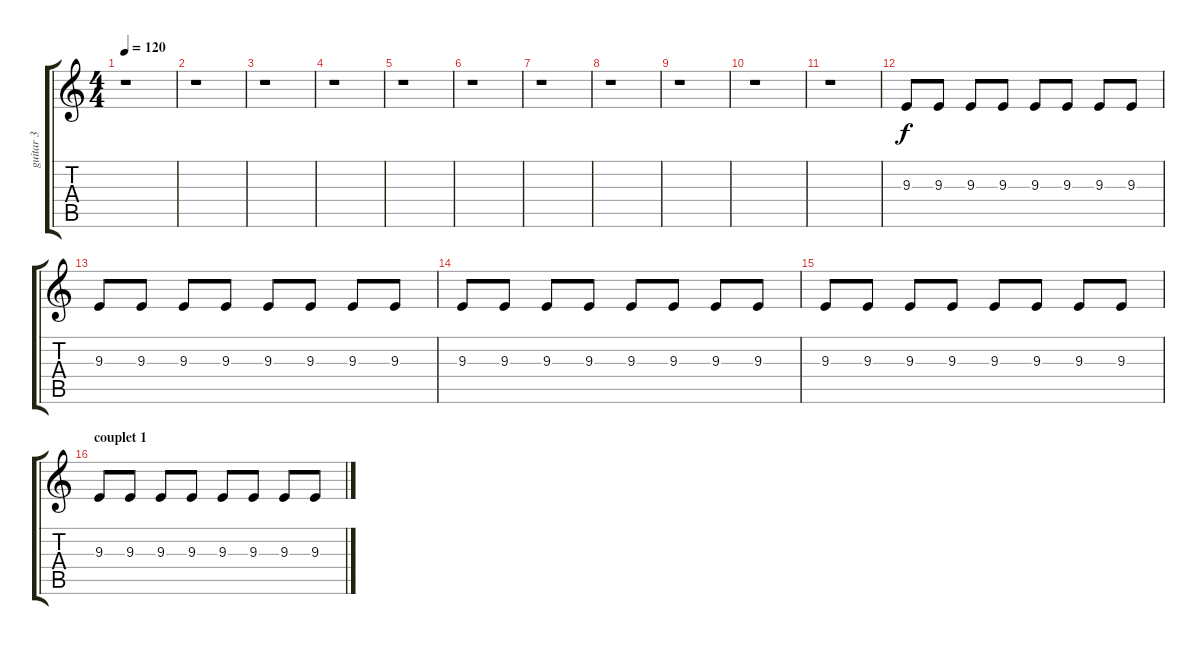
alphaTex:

\track ("guitar 3" "guitar 3") {instrument brightacousticpiano}
\staff {score tabs}
\tuning (E4 B3 G3 D3 A2 E2) {hide}
\ts (4 4)
\tempo 120
\clef g2
\ks c
r.1{dy f instrument brightacousticpiano} |
r.1 |
r.1 |
r.1 |
r.1 |
r.1 |
r.1 |
r.1 |
r.1 |
r.1 |
r.1 |
9.3.8 9.3.8 9.3.8 9.3.8 9.3.8 9.3.8 9.3.8 9.3.8 |
9.3.8 9.3.8 9.3.8 9.3.8 9.3.8 9.3.8 9.3.8 9.3.8 |
9.3.8 9.3.8 9.3.8 9.3.8 9.3.8 9.3.8 9.3.8 9.3.8 |
9.3.8 9.3.8 9.3.8 9.3.8 9.3.8 9.3.8 9.3.8 9.3.8 |
\section ("" "couplet 1")
9.3.8 9.3.8 9.3.8 9.3.8 9.3.8 9.3.8 9.3.8 9.3.8
